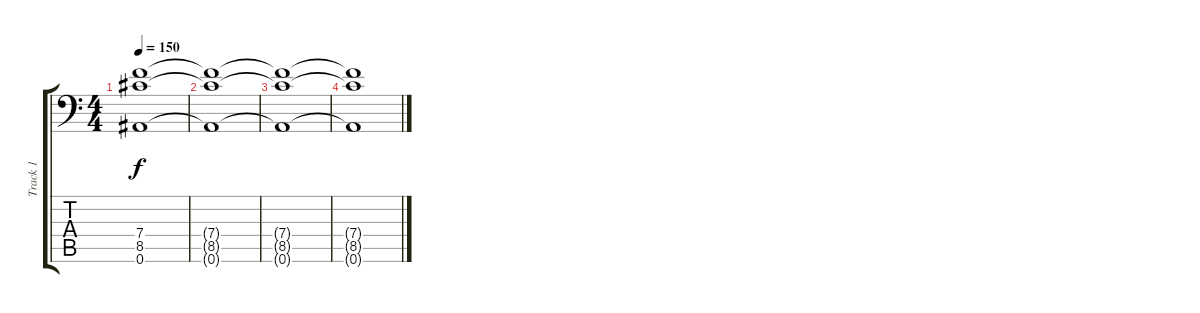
\track ("Track 1" "Track 1") {instrument distortionguitar}
\staff {score tabs}
\tuning (C4 G3 Eb3 Bb2 F2 Bb1) {hide}
\ts (4 4)
\tempo 150
\clef f4
\ks c
(7.4 8.5 0.6).1{dy f volume 4} |
(7.4{t} 8.5{t} 0.6{t}).1 |
(7.4{t} 8.5{t} 0.6{t}).1 |
(7.4{t} 8.5{t} 0.6{t}).1
